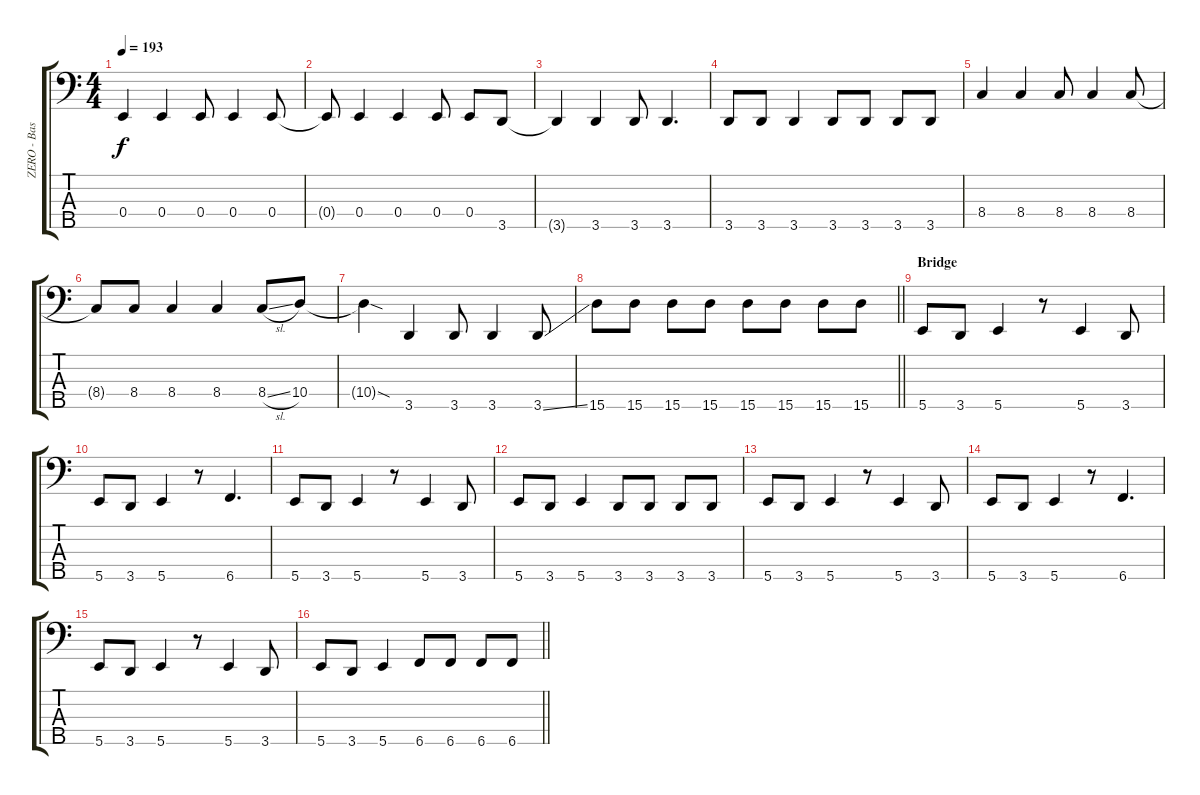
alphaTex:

\track ("ZERO - Bass" "ZERO - Bas") {instrument electricbassfinger}
\staff {score tabs}
\tuning (G2 D2 A1 E1 B0) {hide}
\ts (4 4)
\section ("" "")
\tempo 193
\clef f4
\ks c
0.4.4{dy f} 0.4.4 0.4.8 0.4.4 0.4.8 |
0.4{t}.8 0.4.4 0.4.4 0.4.8 0.4.8 3.5.8 |
3.5{t}.4 3.5.4 3.5.8 3.5.4{d} |
3.5.8 3.5.8 3.5.4 3.5.8 3.5.8 3.5.8 3.5.8 |
8.4.4 8.4.4 8.4.8 8.4.4 8.4.8 |
8.4{t}.8 8.4.8 8.4.4 8.4.4 8.4{sl}.8 10.4.8 |
10.4{sod t}.4 3.5.4 3.5.8 3.5.4 3.5{ss}.8 |
\barLineRight lightlight
15.5.8 15.5.8 15.5.8 15.5.8 15.5.8 15.5.8 15.5.8 15.5.8 |
\section ("" "Bridge")
5.5.8 3.5.8 5.5.4 r.8 5.5.4 3.5.8 |
5.5.8 3.5.8 5.5.4 r.8 6.5.4{d} |
5.5.8 3.5.8 5.5.4 r.8 5.5.4 3.5.8 |
5.5.8 3.5.8 5.5.4 3.5.8 3.5.8 3.5.8 3.5.8 |
5.5.8 3.5.8 5.5.4 r.8 5.5.4 3.5.8 |
5.5.8 3.5.8 5.5.4 r.8 6.5.4{d} |
5.5.8 3.5.8 5.5.4 r.8 5.5.4 3.5.8 |
\barLineRight lightlight
5.5.8 3.5.8 5.5.4 6.5.8 6.5.8 6.5.8 6.5.8
